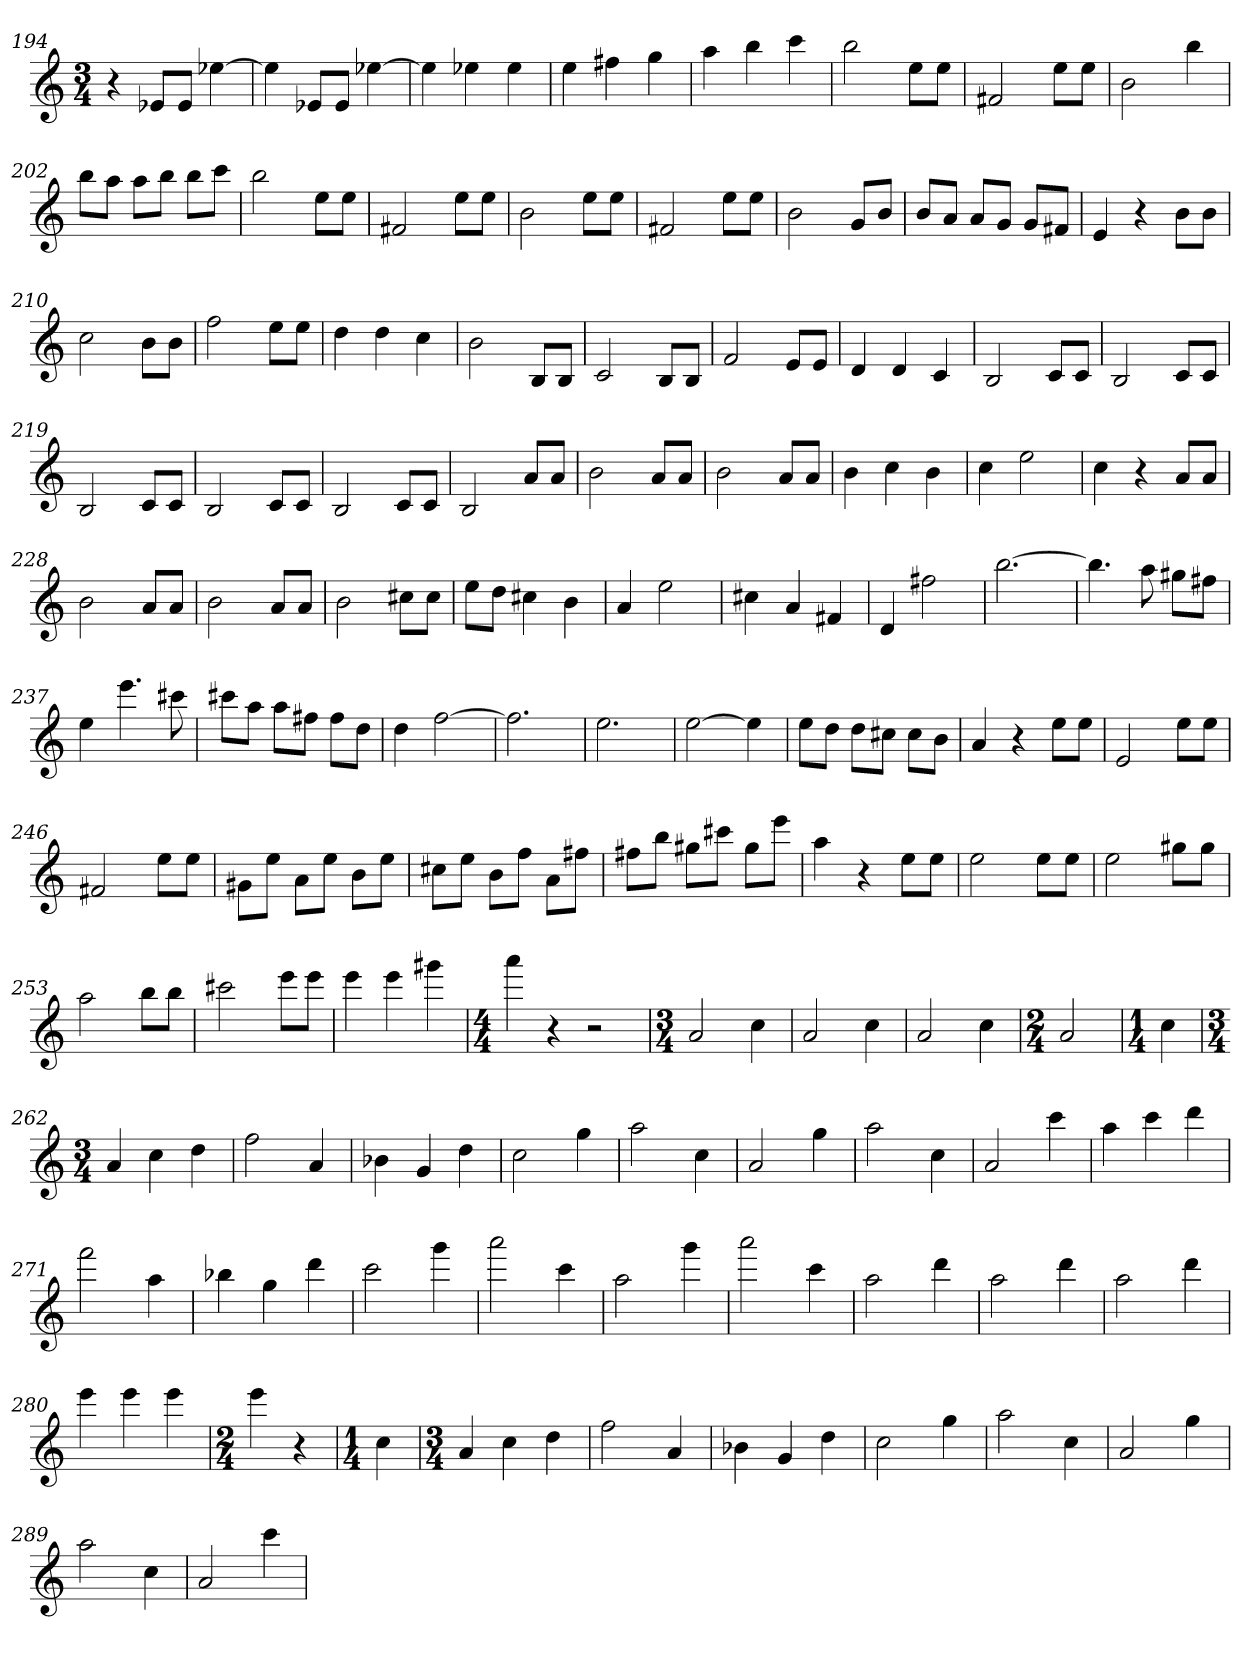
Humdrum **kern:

**kern
*part1
*staff1
*clefG2
*k[]
*a:
*M3/4
=194
4r
8e-X/L
8e-/J
[4ee-X
=195
4ee-]
8e-X/L
8e-/J
[4ee-X
=196
4ee-]
4ee-X
4ee-
=197
4ee
4ff#X
4gg
=198
4aa
4bb
4ccc
=199
2bb
8ee\L
8ee\J
=200
2f#X
8ee\L
8ee\J
=201
2b
4bb
=202
8bb\L
8aa\J
8aa\L
8bb\J
8bb\L
8ccc\J
=203
2bb
8ee\L
8ee\J
=204
2f#X
8ee\L
8ee\J
=205
2b
8ee\L
8ee\J
=206
2f#X
8ee\L
8ee\J
=207
2b
8g/L
8b/J
=208
8b/L
8a/J
8a/L
8g/J
8g/L
8f#X/J
=209
4e
4r
8b\L
8b\J
=210
2cc
8b\L
8b\J
=211
2ff
8ee\L
8ee\J
=212
4dd
4dd
4cc
=213
2b
8B/L
8B/J
=214
2c
8B/L
8B/J
=215
2f
8e/L
8e/J
=216
4d
4d
4c
=217
2B
8c/L
8c/J
=218
2B
8c/L
8c/J
=219
2B
8c/L
8c/J
=220
2B
8c/L
8c/J
=221
2B
8c/L
8c/J
=222
2B
8a/L
8a/J
=223
2b
8a/L
8a/J
=224
2b
8a/L
8a/J
=225
4b
4cc
4b
=226
4cc
2ee
=227
4cc
4r
8a/L
8a/J
=228
2b
8a/L
8a/J
=229
2b
8a/L
8a/J
=230
2b
8cc#X\L
8cc#\J
=231
8ee\L
8dd\J
4cc#X
4b
=232
4a
2ee
=233
4cc#X
4a
4f#X
=234
4d
2ff#X
=235
[2.bb
=236
4.bb]
8aa
8gg#X\L
8ff#X\J
=237
4ee
4.eee
8ccc#X
=238
8ccc#X\L
8aa\J
8aa\L
8ff#X\J
8ff#\L
8dd\J
=239
4dd
[2ff
=240
2.ff]
=241
2.ee
=242
[2ee
4ee]
=243
8ee\L
8dd\J
8dd\L
8cc#X\J
8cc#\L
8b\J
=244
4a
4r
8ee\L
8ee\J
=245
2e
8ee\L
8ee\J
=246
2f#X
8ee\L
8ee\J
=247
8g#X\L
8ee\J
8a\L
8ee\J
8b\L
8ee\J
=248
8cc#X\L
8ee\J
8b\L
8ff\J
8a\L
8ff#X\J
=249
8ff#X\L
8bb\J
8gg#X\L
8ccc#X\J
8gg#\L
8eee\J
=250
4aa
4r
8ee\L
8ee\J
=251
2ee
8ee\L
8ee\J
=252
2ee
8gg#X\L
8gg#\J
=253
2aa
8bb\L
8bb\J
=254
2ccc#X
8eee\L
8eee\J
=255
4eee
4eee
4ggg#X
=256
*M4/4
4aaa
4r
2r
=257
*M3/4
2a
4cc
=258
2a
4cc
=259
2a
4cc
=260
*M2/4
2a
=261
*M1/4
4cc
=262
*M3/4
4a
4cc
4dd
=263
2ff
4a
=264
4b-X
4g
4dd
=265
2cc
4gg
=266
2aa
4cc
=267
2a
4gg
=268
2aa
4cc
=269
2a
4ccc
=270
4aa
4ccc
4ddd
=271
2fff
4aa
=272
4bb-X
4gg
4ddd
=273
2ccc
4ggg
=274
2aaa
4ccc
=275
2aa
4ggg
=276
2aaa
4ccc
=277
2aa
4ddd
=278
2aa
4ddd
=279
2aa
4ddd
=280
4eee
4eee
4eee
=281
*M2/4
4eee
4r
=282
*M1/4
4cc
=283
*M3/4
4a
4cc
4dd
=284
2ff
4a
=285
4b-X
4g
4dd
=286
2cc
4gg
=287
2aa
4cc
=288
2a
4gg
=289
2aa
4cc
=290
2a
4ccc
=
*-
